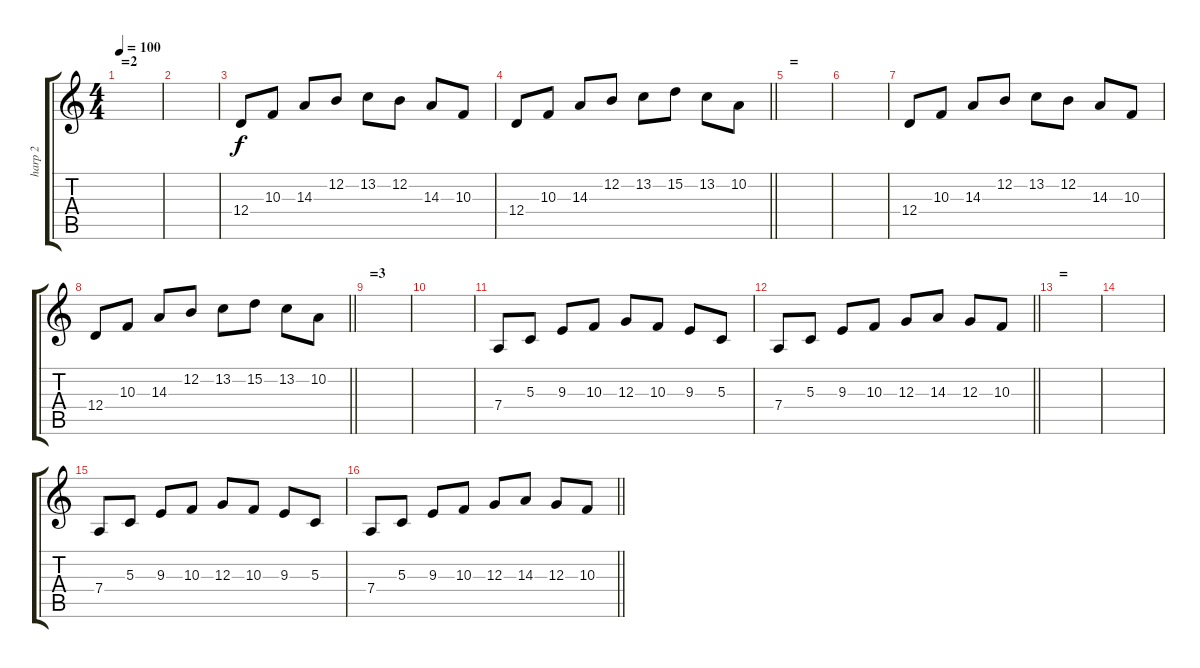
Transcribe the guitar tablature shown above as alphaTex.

\track ("harp 2" "harp 2") {instrument orchestralharp}
\staff {score tabs}
\tuning (E4 B3 G3 D3 A2 E2) {hide}
\ts (4 4)
\section ("" "=2")
\tempo 100
\clef g2
\ks c
|
|
12.4.8 10.3.8 14.3.8 12.2.8 13.2.8 12.2.8 14.3.8 10.3.8 |
\barLineRight lightlight
12.4.8 10.3.8 14.3.8 12.2.8 13.2.8 15.2.8 13.2.8 10.2.8 |
\section ("" "=")
|
|
12.4.8 10.3.8 14.3.8 12.2.8 13.2.8 12.2.8 14.3.8 10.3.8 |
\barLineRight lightlight
12.4.8 10.3.8 14.3.8 12.2.8 13.2.8 15.2.8 13.2.8 10.2.8 |
\section ("" "=3")
|
|
7.4.8 5.3.8 9.3.8 10.3.8 12.3.8 10.3.8 9.3.8 5.3.8 |
\barLineRight lightlight
7.4.8 5.3.8 9.3.8 10.3.8 12.3.8 14.3.8 12.3.8 10.3.8 |
\section ("" "=")
|
|
7.4.8 5.3.8 9.3.8 10.3.8 12.3.8 10.3.8 9.3.8 5.3.8 |
\barLineRight lightlight
7.4.8 5.3.8 9.3.8 10.3.8 12.3.8 14.3.8 12.3.8 10.3.8
